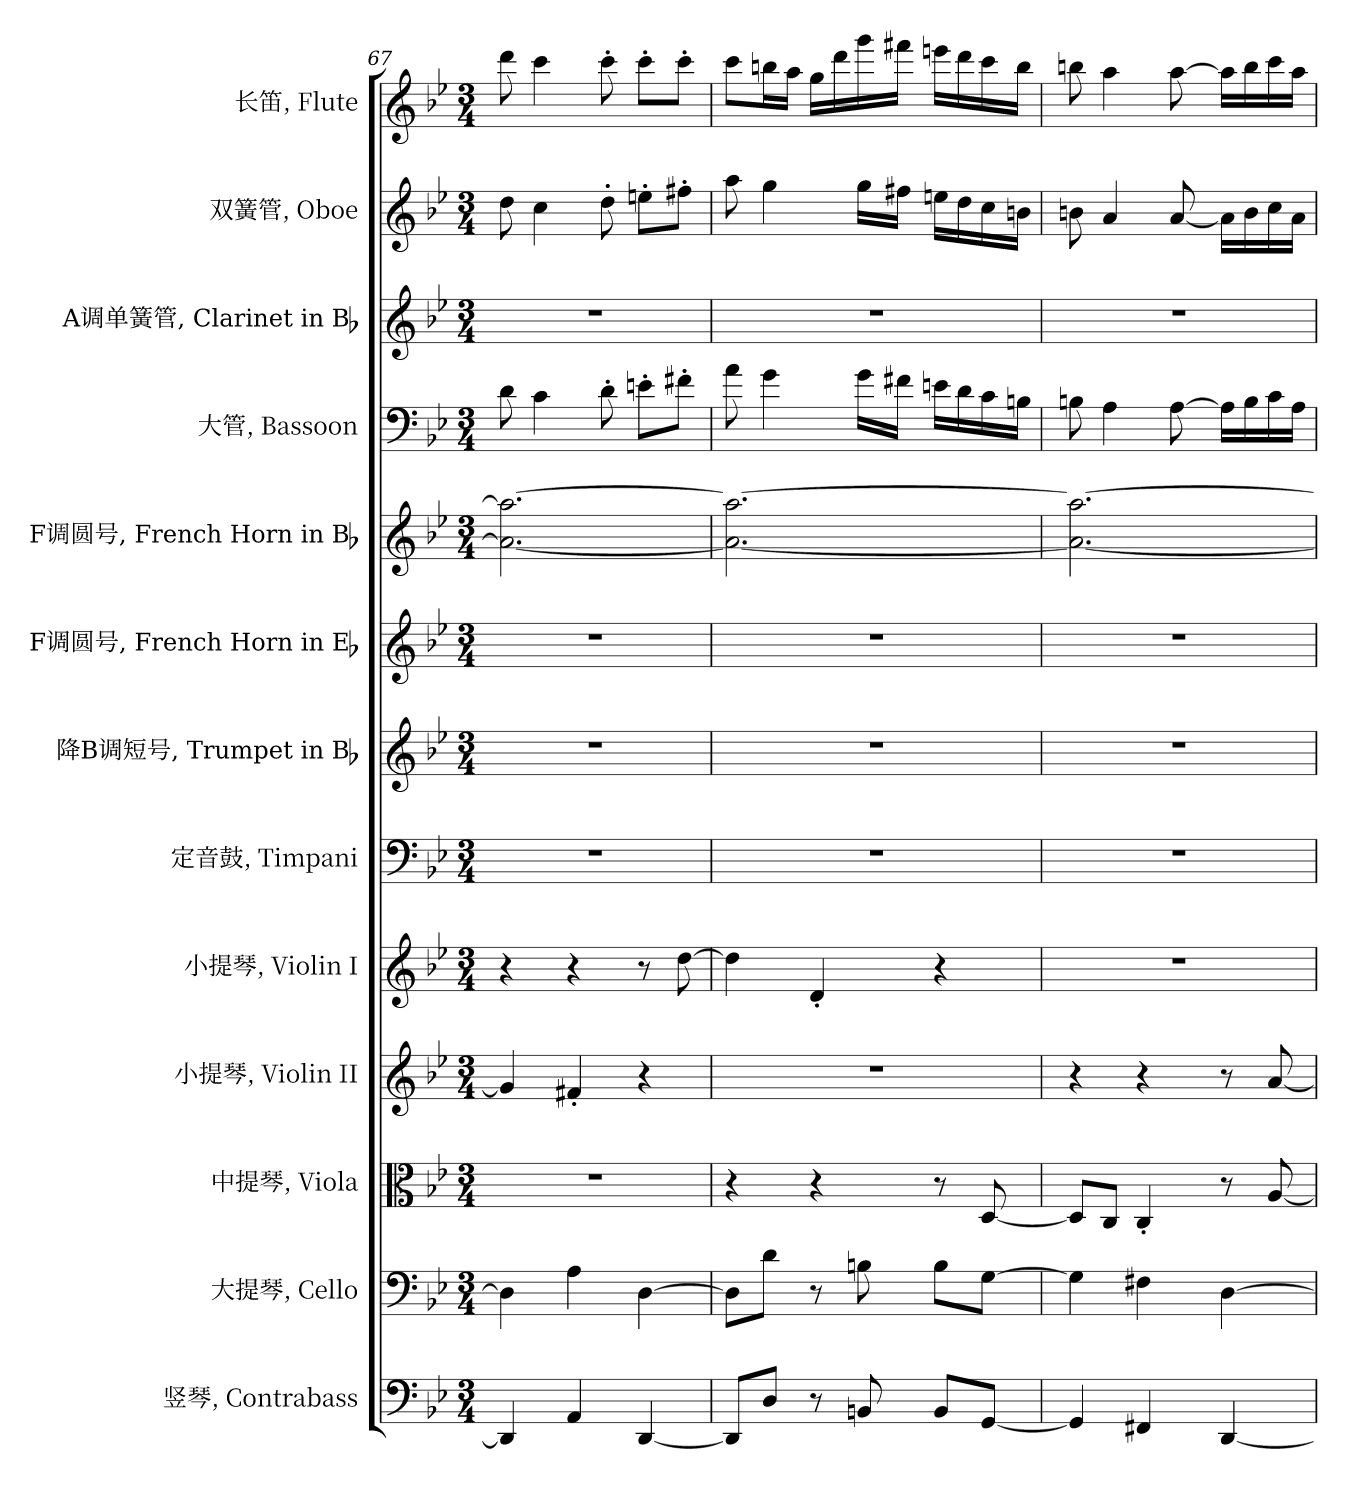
**kern	**kern	**kern	**kern	**kern	**kern	**kern	**kern	**kern	**kern	**kern	**kern	**kern
*part13	*part12	*part11	*part10	*part9	*part8	*part7	*part6	*part5	*part4	*part3	*part2	*part1
*staff13	*staff12	*staff11	*staff10	*staff9	*staff8	*staff7	*staff6	*staff5	*staff4	*staff3	*staff2	*staff1
*I"竖琴, Contrabass	*I"大提琴, Cello	*I"中提琴, Viola	*I"小提琴, Violin II	*I"小提琴, Violin I	*I"定音鼓, Timpani	*I"降B调短号, Trumpet in B-flat	*I"F调圆号, French Horn in E-flat	*I"F调圆号, French Horn in B-flat	*I"大管, Bassoon	*I"A调单簧管, Clarinet in B-flat	*I"双簧管, Oboe	*I"长笛, Flute
*	*	*I'Vla.	*I'Vln.	*I'Vln.	*I'Timp.	*	*I'F Hn.	*I'F Hn.	*I'Bsn.	*I'A Cl.	*I'Ob.	*I'Fl.
!!LO:PB:g=z
*clefF4	*clefF4	*clefC3	*clefG2	*clefG2	*clefF4	*clefG2	*clefG2	*clefG2	*clefF4	*clefG2	*clefG2	*clefG2
*	*	*	*	*	*	*ITrd1c2	*ITrd4c7	*ITrd4c7	*	*ITrd2c3	*	*
*k[b-e-]	*k[b-e-]	*k[b-e-]	*k[b-e-]	*k[b-e-]	*k[b-e-]	*k[b-e-a-d-]	*k[b-e-a-]	*k[b-e-a-]	*k[b-e-]	*k[f#]	*k[b-e-]	*k[b-e-]
*M3/4	*M3/4	*M3/4	*M3/4	*M3/4	*M3/4	*M3/4	*M3/4	*M3/4	*M3/4	*M3/4	*M3/4	*M3/4
=67	=67	=67	=67	=67	=67	=67	=67	=67	=67	=67	=67	=67
4DD/]	4D\]	2.r	4g/]	4r	2.r	2.r	2.r	2.d\_ 2.dd\_	8d\	2.r	8dd\	8ddd\
.	.	.	.	.	.	.	.	.	4c\	.	4cc\	4ccc\
4AA/	4A\	.	4f#X'/	4r	.	.	.	.	.	.	.	.
.	.	.	.	.	.	.	.	.	8d'\	.	8dd'\	8ccc'\
[4DD/	[4D\	.	4r	8r	.	.	.	.	8en'\L	.	8een'\L	8ccc'\L
.	.	.	.	[8dd\	.	.	.	.	8f#X'\J	.	8ff#X'\J	8ccc'\J
=68	=68	=68	=68	=68	=68	=68	=68	=68	=68	=68	=68	=68
8DD/L]	8D\L]	4r	2.r	4dd\]	2.r	2.r	2.r	2.d\_ 2.dd\_	8a\	2.r	8aa\	8ccc\L
8D/J	8d\J	.	.	.	.	.	.	.	4g\	.	4gg\	16bbn\L
.	.	.	.	.	.	.	.	.	.	.	.	16aa\JJ
8r	8r	4r	.	4d'/	.	.	.	.	.	.	.	16gg\LL
.	.	.	.	.	.	.	.	.	.	.	.	16ddd\
8BBn/	8Bn\	.	.	.	.	.	.	.	16g\LL	.	16gg\LL	16ggg\
.	.	.	.	.	.	.	.	.	16f#X\JJ	.	16ff#X\JJ	16fff#X\JJ
8BB/L	8B\L	8r	.	4r	.	.	.	.	16en\LL	.	16een\LL	16eeen\LL
.	.	.	.	.	.	.	.	.	16d\	.	16dd\	16ddd\
[8GG/J	[8G\J	[8D/	.	.	.	.	.	.	16c\	.	16cc\	16ccc\
.	.	.	.	.	.	.	.	.	16Bn\JJ	.	16bn\JJ	16bb\JJ
=69	=69	=69	=69	=69	=69	=69	=69	=69	=69	=69	=69	=69
4GG/]	4G\]	8D/L]	4r	2.r	2.r	2.r	2.r	2.d\_ 2.dd\_	8Bn\	2.r	8bn\	8bbn\
.	.	8C/J	.	.	.	.	.	.	4A\	.	4a/	4aa\
4FF#X/	4F#X\	4C'/	4r	.	.	.	.	.	.	.	.	.
.	.	.	.	.	.	.	.	.	[8A\	.	[8a/	[8aa\
[4DD/	[4D\	8r	8r	.	.	.	.	.	16A\LL]	.	16a\LL]	16aa\LL]
.	.	.	.	.	.	.	.	.	16B\	.	16b\	16bb\
.	.	[8A/	[8a/	.	.	.	.	.	16c\	.	16cc\	16ccc\
.	.	.	.	.	.	.	.	.	16A\JJ	.	16a\JJ	16aa\JJ
=	=	=	=	=	=	=	=	=	=	=	=	=
*-	*-	*-	*-	*-	*-	*-	*-	*-	*-	*-	*-	*-
